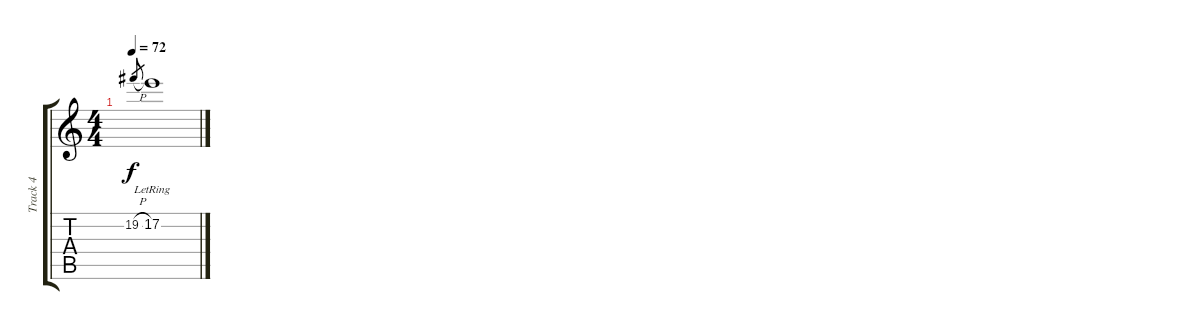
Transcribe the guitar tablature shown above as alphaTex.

\track ("Track 4" "Track 4") {instrument overdrivenguitar}
\staff {score tabs}
\tuning (E4 B3 G3 D3 A2 E2) {hide}
\ts (4 4)
\tempo 72
\clef g2
\ks c
19.2{h}.8{gr dy f} 17.2{lr}.1
